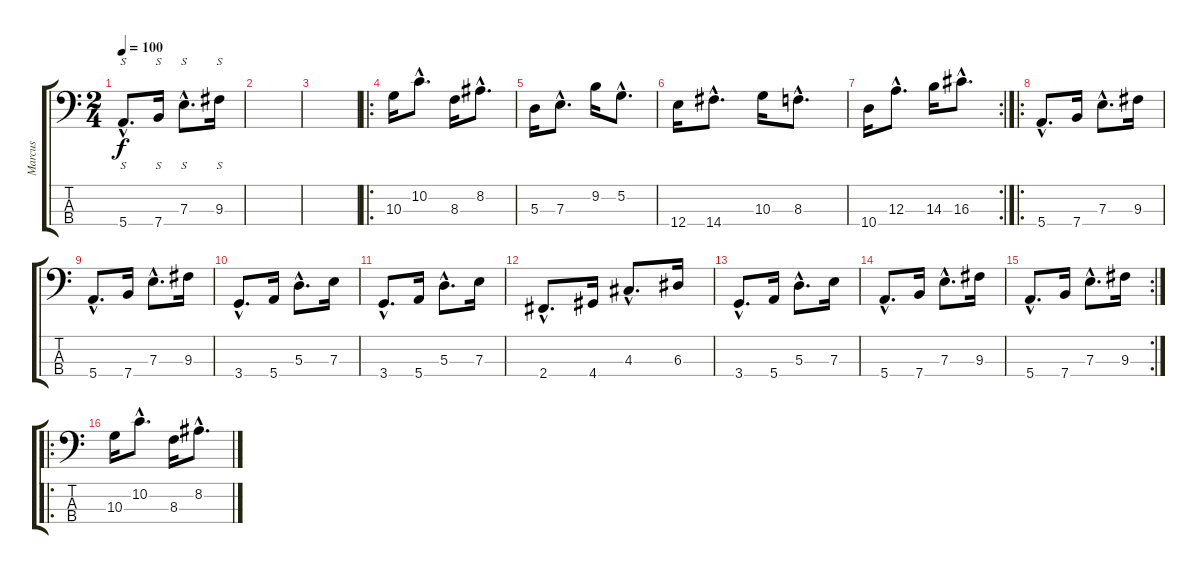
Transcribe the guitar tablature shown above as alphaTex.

\track ("Marcus" "Marcus") {instrument slapbass2}
\staff {score tabs}
\tuning (G2 D2 A1 E1) {hide}
\ts (2 4)
\tempo 100
\clef f4
\ks c
5.4{hac}.8{s d dy f} 7.4.16{s} 7.3{hac}.8{s d} 9.3.16{s} |
|
|
\ro
10.3.16 10.2{hac}.8{d} 8.3.16 8.2{hac}.8{d} |
5.3.16 7.3{hac}.8{d} 9.2.16 5.2{hac}.8{d} |
12.4.16 14.4{hac}.8{d} 10.3.16 8.3{hac}.8{d} |
\rc 2
10.4.16 12.3{hac}.8{d} 14.3.16 16.3{hac}.8{d} |
\ro
5.4{hac}.8{d} 7.4.16 7.3{hac}.8{d} 9.3.16 |
5.4{hac}.8{d} 7.4.16 7.3{hac}.8{d} 9.3.16 |
3.4{hac}.8{d} 5.4.16 5.3{hac}.8{d} 7.3.16 |
3.4{hac}.8{d} 5.4.16 5.3{hac}.8{d} 7.3.16 |
2.4{hac}.8{d} 4.4.16 4.3{hac}.8{d} 6.3.16 |
3.4{hac}.8{d} 5.4.16 5.3{hac}.8{d} 7.3.16 |
5.4{hac}.8{d} 7.4.16 7.3{hac}.8{d} 9.3.16 |
\rc 2
5.4{hac}.8{d} 7.4.16 7.3{hac}.8{d} 9.3.16 |
\ro
10.3.16 10.2{hac}.8{d} 8.3.16 8.2{hac}.8{d}
